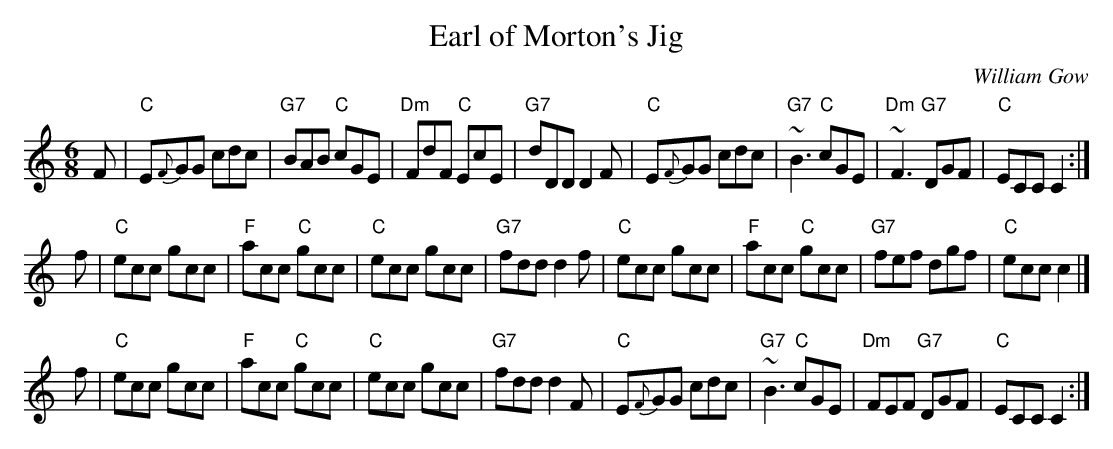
X:1
T: Earl of Morton's Jig
C: William Gow
M: 6/8
L: 1/8
K: C
F \
| "C"E{F}GG cdc | "G7"BAB "C"cGE | "Dm"FdF "C"EcE | "G7"dDD D2F \
| "C"E{F}GG cdc | "G7"~B3 "C"cGE | "Dm"~F3 "G7"DGF | "C"ECC C2 :|
f \
| "C"ecc gcc | "F"acc "C"gcc | "C"ecc gcc | "G7"fdd d2f \
| "C"ecc gcc | "F"acc "C"gcc | "G7"fef dgf | "C"ecc c2 |]
f \
| "C"ecc gcc | "F"acc "C"gcc | "C"ecc gcc | "G7"fdd d2F \
| "C"E{F}GG cdc | "G7"~B3 "C"cGE | "Dm"FEF "G7"DGF | "C"ECC C2 :|
